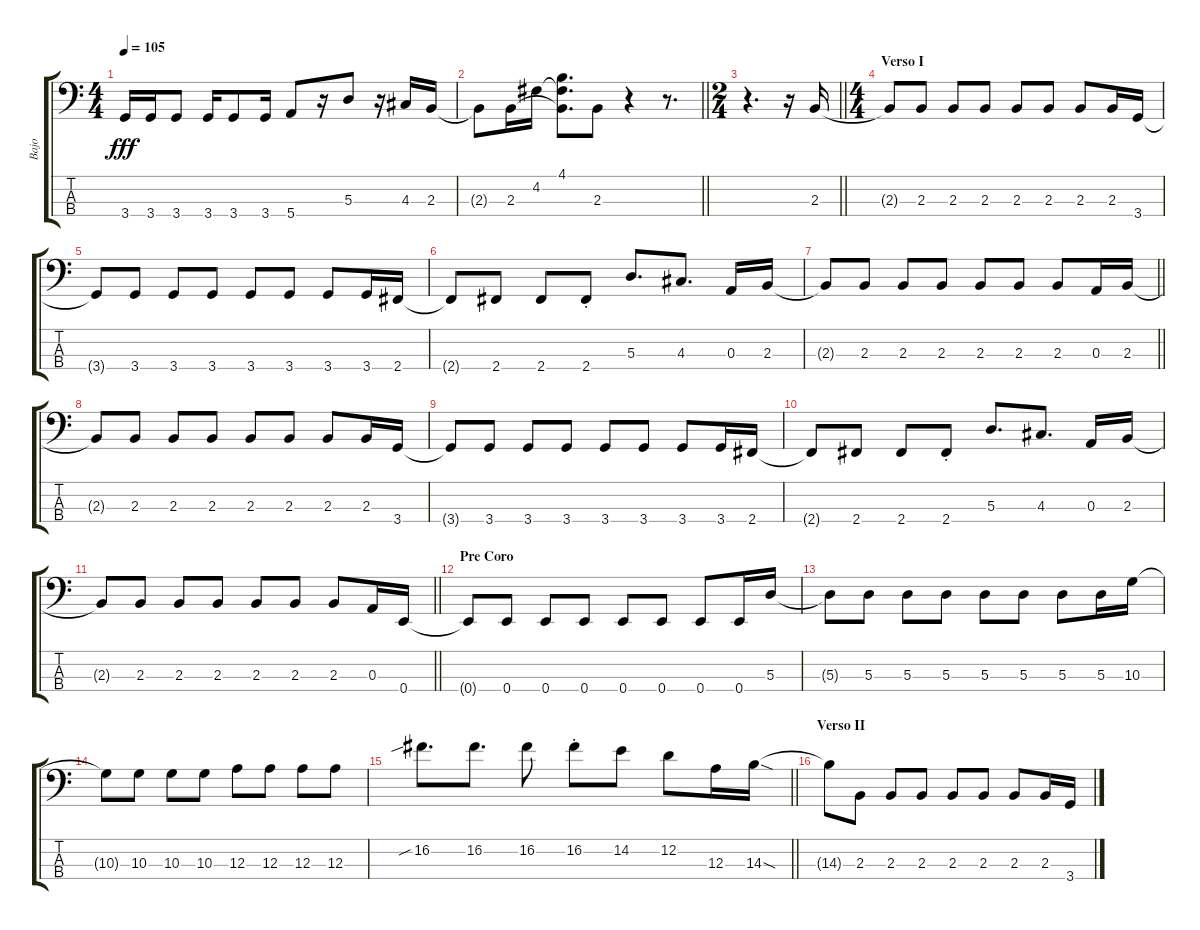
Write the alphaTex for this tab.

\track ("Bajo" "Bajo") {instrument electricbassfinger}
\staff {score tabs}
\tuning (G2 D2 A1 E1) {hide}
\ts (4 4)
\tempo 105
\clef f4
\ks c
3.4.16{dy fff} 3.4.16 3.4.8 3.4.16 3.4.8 3.4.16 5.4.8 r.16 5.3.8 r.16 4.3.16 2.3.16 |
\barLineRight lightlight
2.3{t}.8 2.3.16 4.2.16 (4.1 4.2{t} 2.3{t}).8{d} 2.3.8 r.4 r.8{d} |
\ts (2 4)
\barLineRight lightlight
r.4{d} r.16 2.3.16 |
\ts (4 4)
\section ("" "Verso I")
2.3{t}.8 2.3.8 2.3.8 2.3.8 2.3.8 2.3.8 2.3.8 2.3.16 3.4.16 |
3.4{t}.8 3.4.8 3.4.8 3.4.8 3.4.8 3.4.8 3.4.8 3.4.16 2.4.16 |
2.4{t}.8 2.4.8 2.4.8 2.4{st}.8 5.3.8{d} 4.3.8{d} 0.3.16 2.3.16 |
\barLineRight lightlight
2.3{t}.8 2.3.8 2.3.8 2.3.8 2.3.8 2.3.8 2.3.8 0.3.16 2.3.16 |
2.3{t}.8 2.3.8 2.3.8 2.3.8 2.3.8 2.3.8 2.3.8 2.3.16 3.4.16 |
3.4{t}.8 3.4.8 3.4.8 3.4.8 3.4.8 3.4.8 3.4.8 3.4.16 2.4.16 |
2.4{t}.8 2.4.8 2.4.8 2.4{st}.8 5.3.8{d} 4.3.8{d} 0.3.16 2.3.16 |
\barLineRight lightlight
2.3{t}.8 2.3.8 2.3.8 2.3.8 2.3.8 2.3.8 2.3.8 0.3.16 0.4.16 |
\section ("" "Pre Coro")
0.4{t}.8 0.4.8 0.4.8 0.4.8 0.4.8 0.4.8 0.4.8 0.4.16 5.3.16 |
5.3{t}.8 5.3.8 5.3.8 5.3.8 5.3.8 5.3.8 5.3.8 5.3.16 10.3.16 |
10.3{t}.8 10.3.8 10.3.8 10.3.8 12.3.8 12.3.8 12.3.8 12.3.8 |
\barLineRight lightlight
16.2{sib}.8{d} 16.2.8{d} 16.2.8 16.2{st}.8 14.2.8 12.2.8 12.3.16 14.3{sod}.16 |
\section ("" "Verso II")
14.3{t}.8 2.3.8 2.3.8 2.3.8 2.3.8 2.3.8 2.3.8 2.3.16 3.4.16
